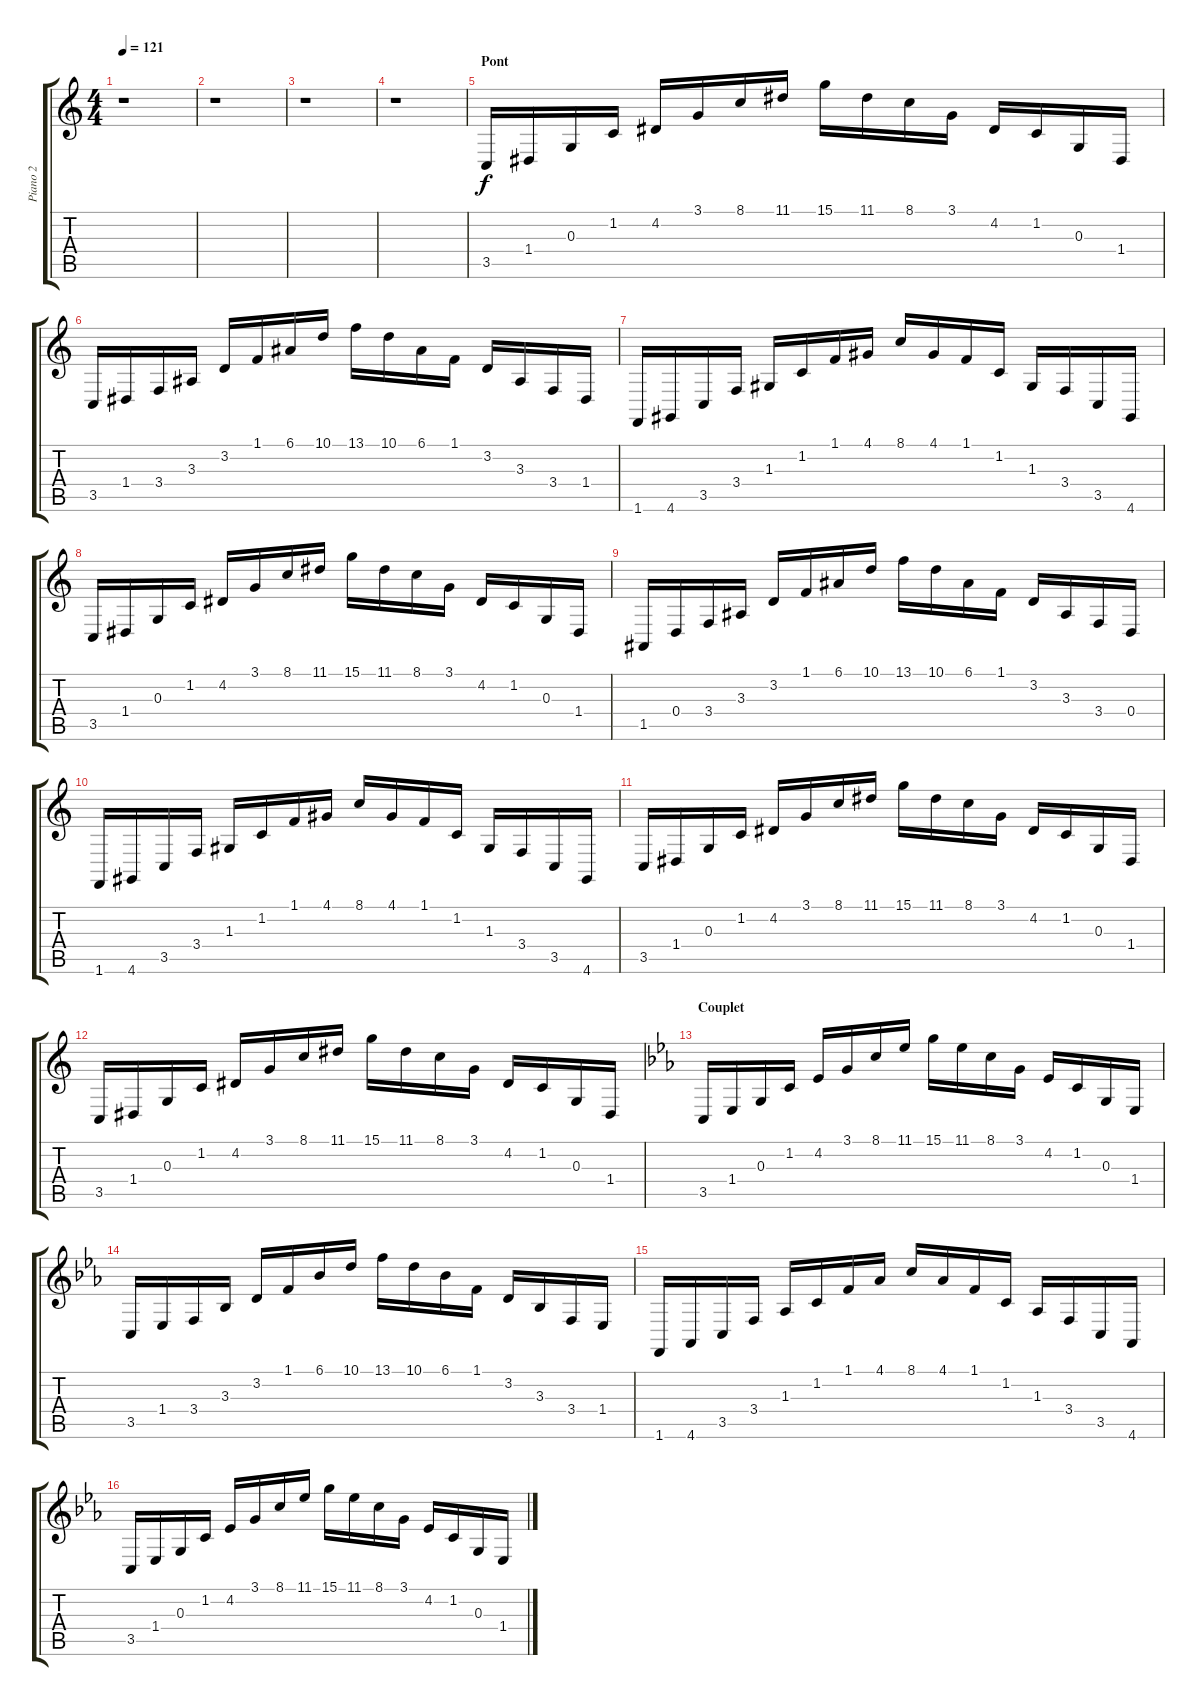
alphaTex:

\track ("Piano 2" "Piano 2") {instrument lead8bassandlead}
\staff {score tabs}
\tuning (E4 B3 G3 D3 A2 E2) {hide}
\ts (4 4)
\tempo 121
\clef g2
\ks c
r.1{dy f} |
r.1 |
r.1 |
r.1 |
\section ("" "Pont")
3.5.16 1.4.16 0.3.16 1.2.16 4.2.16 3.1.16 8.1.16 11.1.16 15.1.16 11.1.16 8.1.16 3.1.16 4.2.16 1.2.16 0.3.16 1.4.16 |
3.5.16 1.4.16 3.4.16 3.3.16 3.2.16 1.1.16 6.1.16 10.1.16 13.1.16 10.1.16 6.1.16 1.1.16 3.2.16 3.3.16 3.4.16 1.4.16 |
1.6.16 4.6.16 3.5.16 3.4.16 1.3.16 1.2.16 1.1.16 4.1.16 8.1.16 4.1.16 1.1.16 1.2.16 1.3.16 3.4.16 3.5.16 4.6.16 |
3.5.16 1.4.16 0.3.16 1.2.16 4.2.16 3.1.16 8.1.16 11.1.16 15.1.16 11.1.16 8.1.16 3.1.16 4.2.16 1.2.16 0.3.16 1.4.16 |
1.5.16 0.4.16 3.4.16 3.3.16 3.2.16 1.1.16 6.1.16 10.1.16 13.1.16 10.1.16 6.1.16 1.1.16 3.2.16 3.3.16 3.4.16 0.4.16 |
1.6.16 4.6.16 3.5.16 3.4.16 1.3.16 1.2.16 1.1.16 4.1.16 8.1.16 4.1.16 1.1.16 1.2.16 1.3.16 3.4.16 3.5.16 4.6.16 |
3.5.16 1.4.16 0.3.16 1.2.16 4.2.16 3.1.16 8.1.16 11.1.16 15.1.16 11.1.16 8.1.16 3.1.16 4.2.16 1.2.16 0.3.16 1.4.16 |
3.5.16 1.4.16 0.3.16 1.2.16 4.2.16 3.1.16 8.1.16 11.1.16 15.1.16 11.1.16 8.1.16 3.1.16 4.2.16 1.2.16 0.3.16 1.4.16 |
\section ("" "Couplet")
\ks eb
3.5.16 1.4.16 0.3.16 1.2.16 4.2.16 3.1.16 8.1.16 11.1.16 15.1.16 11.1.16 8.1.16 3.1.16 4.2.16 1.2.16 0.3.16 1.4.16 |
3.5.16 1.4.16 3.4.16 3.3.16 3.2.16 1.1.16 6.1.16 10.1.16 13.1.16 10.1.16 6.1.16 1.1.16 3.2.16 3.3.16 3.4.16 1.4.16 |
1.6.16 4.6.16 3.5.16 3.4.16 1.3.16 1.2.16 1.1.16 4.1.16 8.1.16 4.1.16 1.1.16 1.2.16 1.3.16 3.4.16 3.5.16 4.6.16 |
3.5.16 1.4.16 0.3.16 1.2.16 4.2.16 3.1.16 8.1.16 11.1.16 15.1.16 11.1.16 8.1.16 3.1.16 4.2.16 1.2.16 0.3.16 1.4.16
